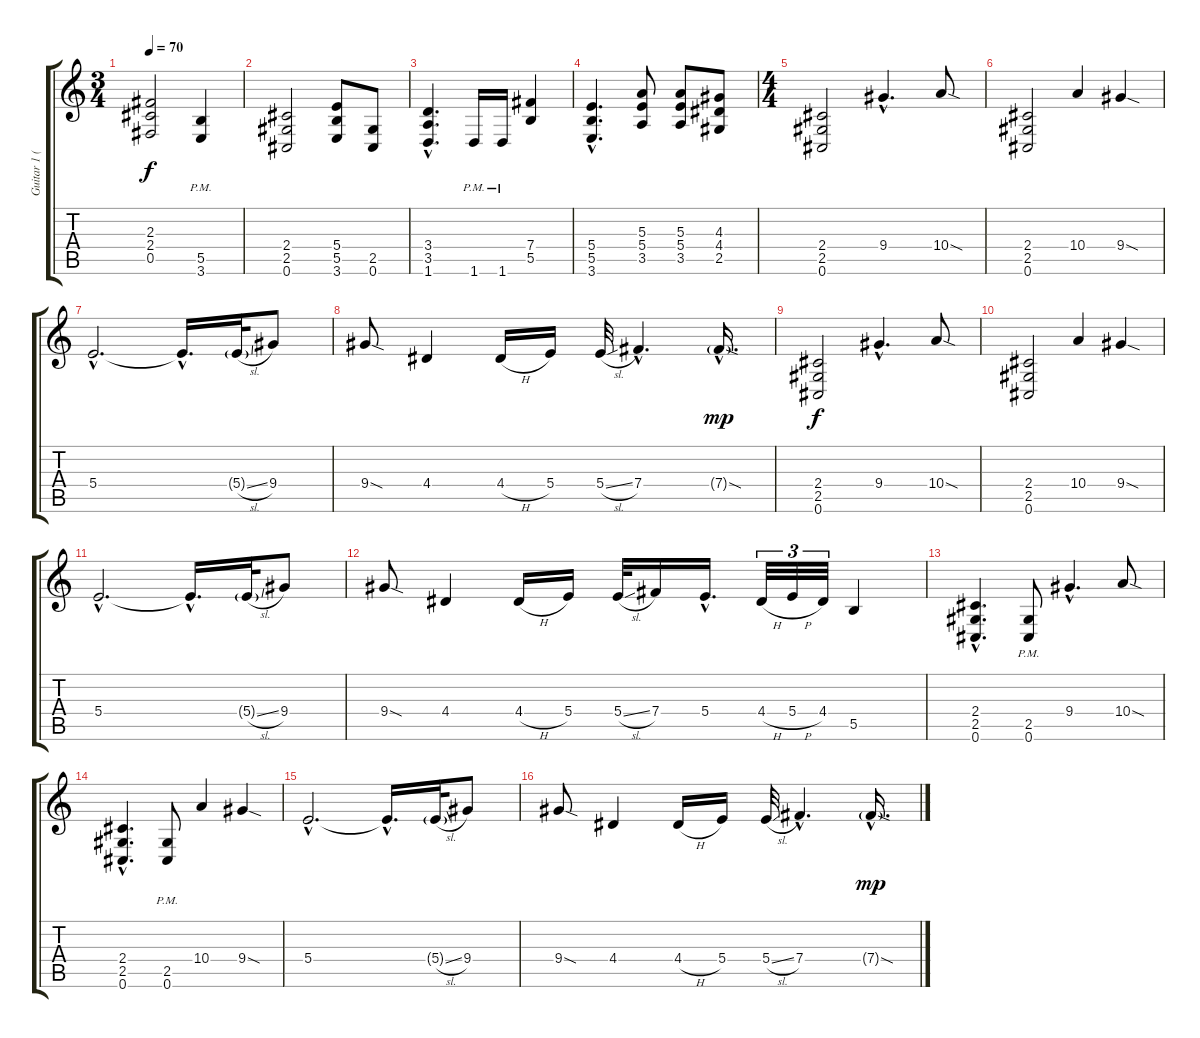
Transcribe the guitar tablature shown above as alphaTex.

\track ("Guitar 1 (Distortion)" "Guitar 1 (") {instrument distortionguitar}
\staff {score tabs}
\tuning (Db4 Ab3 E3 B2 Gb2 Db2) {hide}
\ts (3 4)
\tempo 70
\clef g2
\ks c
(2.3 2.4 0.5).2{dy f} (5.5{pm} 3.6{pm}).4 |
(2.4 2.5 0.6).2 (5.4 5.5 3.6).8 (2.5 0.6).8 |
(3.4{hac} 3.5{hac} 1.6{hac}).4{d} 1.6{pm}.16 1.6{pm}.16 (7.4 5.5).4 |
(5.4{hac} 5.5{hac} 3.6{hac}).4{d} (5.3 5.4 3.5).8 (5.3 5.4 3.5).8 (4.3 4.4 2.5).8 |
\ts (4 4)
(2.4 2.5 0.6).2 9.4{hac}.4{d} 10.4{sod}.8 |
(2.4 2.5 0.6).2 10.4.4 9.4{sod}.4 |
5.4{hac}.2{d} 5.4{hac t}.16{d} 5.4{sl g}.32 9.4.8 |
9.4{sod}.8 4.4.4 4.4{h}.16 5.4.16 5.4{sl}.32 7.4{hac}.4{d} 7.4{sod g hac}.16{d dy mp} |
(2.4 2.5 0.6).2{dy f} 9.4{hac}.4{d} 10.4{sod}.8 |
(2.4 2.5 0.6).2 10.4.4 9.4{sod}.4 |
5.4{hac}.2{d} 5.4{hac t}.16{d} 5.4{sl g}.32 9.4.8 |
9.4{sod}.8 4.4.4 4.4{h}.16 5.4.16 5.4{sl}.32 7.4.16 5.4{hac}.16{d} 4.4{h}.32{tu (3 2)} 5.4{h}.32{tu (3 2)} 4.4.32{tu (3 2)} 5.5.4 |
(2.4{hac} 2.5{hac} 0.6{hac}).4{d} (2.5{pm} 0.6{pm}).8 9.4{hac}.4{d} 10.4{sod}.8 |
(2.4{hac} 2.5{hac} 0.6{hac}).4{d} (2.5{pm} 0.6{pm}).8 10.4.4 9.4{sod}.4 |
5.4{hac}.2{d} 5.4{hac t}.16{d} 5.4{sl g}.32 9.4.8 |
9.4{sod}.8 4.4.4 4.4{h}.16 5.4.16 5.4{sl}.32 7.4{hac}.4{d} 7.4{sod g hac}.16{d dy mp}
